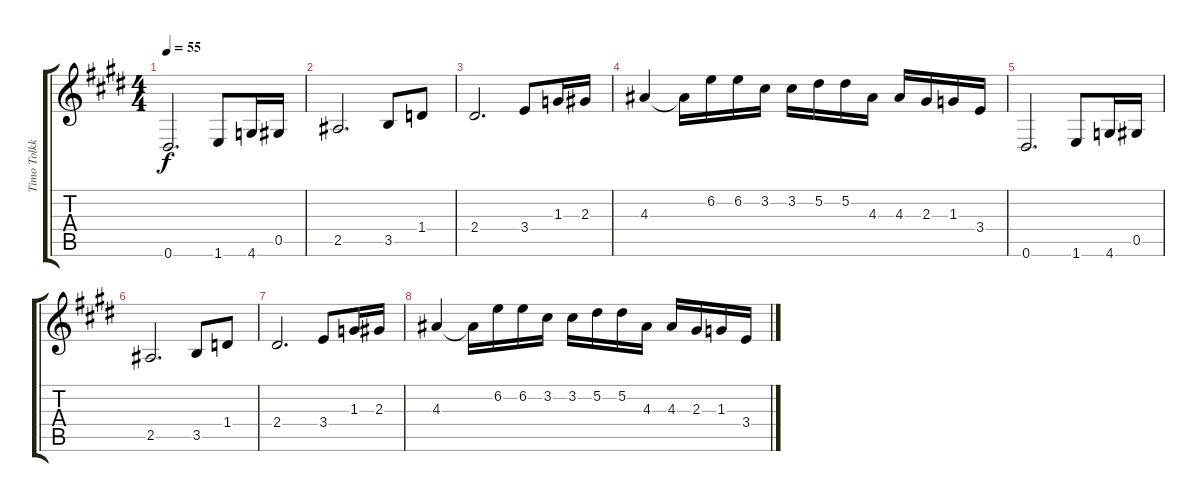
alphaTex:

\track ("Timo Tolkki I" "Timo Tolkk") {instrument distortionguitar}
\staff {score tabs}
\tuning (Eb4 Bb3 Gb3 Db3 Ab2 Eb2) {hide}
\ts (4 4)
\tempo 55
\clef g2
\ks e
0.6.2{d dy f} 1.6.8 4.6.16 0.5.16 |
2.5.2{d} 3.5.8 1.4.8 |
2.4.2{d} 3.4.8 1.3.16 2.3.16 |
4.3.4 4.3{t}.16 6.2.16 6.2.16 3.2.16 3.2.16 5.2.16 5.2.16 4.3.16 4.3.16 2.3.16 1.3.16 3.4.16 |
0.6.2{d} 1.6.8 4.6.16 0.5.16 |
2.5.2{d} 3.5.8 1.4.8 |
2.4.2{d} 3.4.8 1.3.16 2.3.16 |
4.3.4 4.3{t}.16 6.2.16 6.2.16 3.2.16 3.2.16 5.2.16 5.2.16 4.3.16 4.3.16 2.3.16 1.3.16 3.4.16
